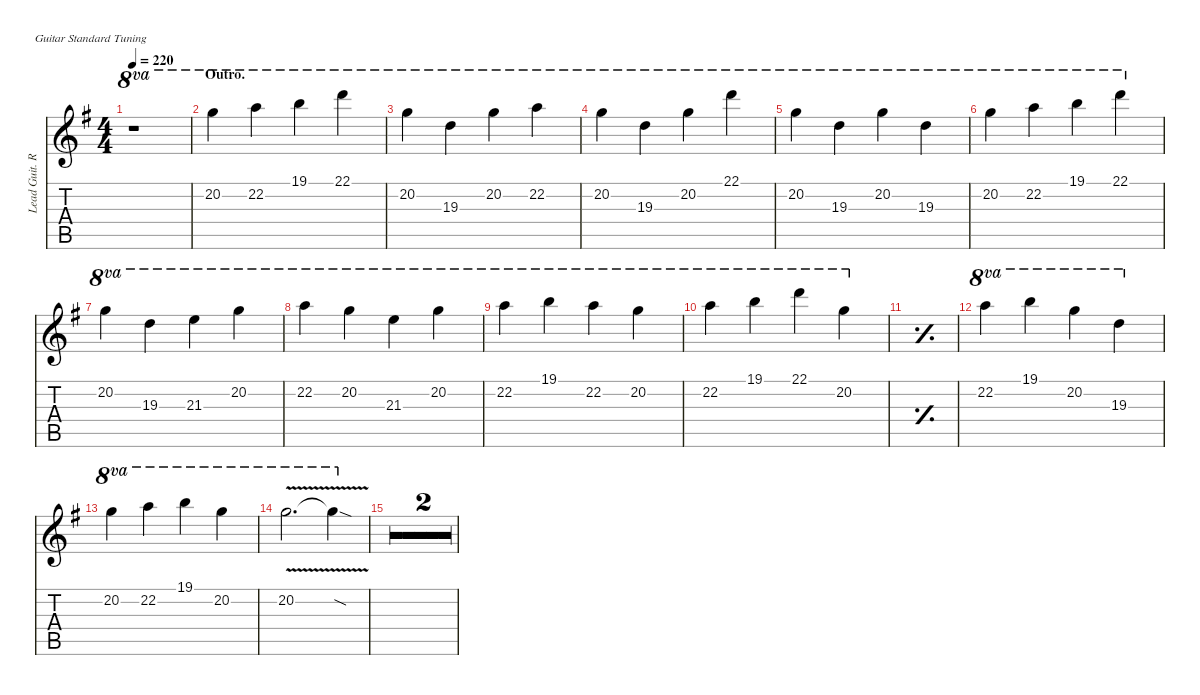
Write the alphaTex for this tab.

\hideDynamics
\bracketExtendMode nobrackets
\multiBarRest
\otherSystemsTrackNameOrientation horizontal
\track ("Lead Guit. R" "Lead Guit. R") {defaultSystemsLayout 4 multiBarRest instrument distortionguitar}
\staff {score tabs}
\tuning (E4 B3 G3 D3 A2 E2)
\ts (4 4)
\tempo 220
\clef g2
\ks g
r.1{ot 8va dy f beam Down} |
\section ("" "Outro.")
20.2{acc forcenatural}.4{ot 8va beam Down} 22.2{acc forcenatural}.4{ot 8va beam Down} 19.1{acc forcenatural}.4{ot 8va beam Down} 22.1{acc forcenatural}.4{ot 8va beam Down} |
20.2{acc forcenatural}.4{ot 8va beam Down} 19.3{acc forcenatural}.4{ot 8va beam Down} 20.2{acc forcenatural}.4{ot 8va beam Down} 22.2{acc forcenatural}.4{ot 8va beam Down} |
20.2{acc forcenatural}.4{ot 8va beam Down} 19.3{acc forcenatural}.4{ot 8va beam Down} 20.2{acc forcenatural}.4{ot 8va beam Down} 22.1{acc forcenatural}.4{ot 8va beam Down} |
20.2{acc forcenatural}.4{ot 8va beam Down} 19.3{acc forcenatural}.4{ot 8va beam Down} 20.2{acc forcenatural}.4{ot 8va beam Down} 19.3{acc forcenatural}.4{ot 8va beam Down} |
20.2{acc forcenatural}.4{ot 8va beam Down} 22.2{acc forcenatural}.4{ot 8va beam Down} 19.1{acc forcenatural}.4{ot 8va beam Down} 22.1{acc forcenatural}.4{ot 8va beam Down} |
20.2{acc forcenatural}.4{ot 8va beam Down} 19.3{acc forcenatural}.4{ot 8va beam Down} 21.3{acc forcenatural}.4{ot 8va beam Down} 20.2{acc forcenatural}.4{ot 8va beam Down} |
22.2{acc forcenatural}.4{ot 8va beam Down} 20.2{acc forcenatural}.4{ot 8va beam Down} 21.3{acc forcenatural}.4{ot 8va beam Down} 20.2{acc forcenatural}.4{ot 8va beam Down} |
22.2{acc forcenatural}.4{ot 8va beam Down} 19.1{acc forcenatural}.4{ot 8va beam Down} 22.2{acc forcenatural}.4{ot 8va beam Down} 20.2{acc forcenatural}.4{ot 8va beam Down} |
\scale
1.13935 22.2{acc forcenatural}.4{ot 8va beam Down} 19.1{acc forcenatural}.4{ot 8va beam Down} 22.1{acc forcenatural}.4{ot 8va beam Down} 20.2{acc forcenatural}.4{ot 8va beam Down} |
\simile simple
\scale
0.946537 |
\simile none
\scale
0.961622 22.2{acc forcenatural}.4{ot 8va beam Down} 19.1{acc forcenatural}.4{ot 8va beam Down} 20.2{acc forcenatural}.4{ot 8va beam Down} 19.3{acc forcenatural}.4{ot 8va beam Down} |
\scale
0.952494 20.2{acc forcenatural}.4{ot 8va beam Down} 22.2{acc forcenatural}.4{ot 8va beam Down} 19.1{acc forcenatural}.4{ot 8va beam Down} 20.2{acc forcenatural}.4{ot 8va beam Down} |
20.2{v acc forcenatural}.2{d ot 8va beam Down} 20.2{sod t acc forcenatural}.4{ot 8va beam Down} |
r.1{ot 8va beam Down} |
r.1{ot 8va beam Down}
